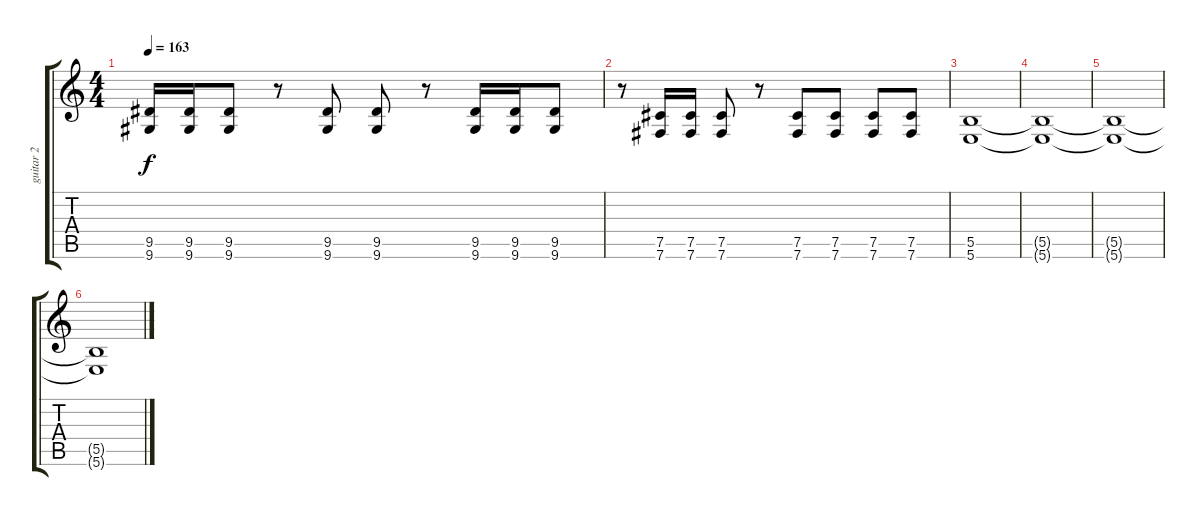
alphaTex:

\track ("guitar 2" "guitar 2") {instrument distortionguitar}
\staff {score tabs}
\tuning (Db4 Ab3 E3 B2 Gb2 B1) {hide}
\ts (4 4)
\tempo 163
\clef g2
\ks c
(9.5 9.6).16{dy f} (9.5 9.6).16 (9.5 9.6).8 r.8 (9.5 9.6).8 (9.5 9.6).8 r.8 (9.5 9.6).16 (9.5 9.6).16 (9.5 9.6).8 |
r.8 (7.5 7.6).16 (7.5 7.6).16 (7.5 7.6).8 r.8 (7.5 7.6).8 (7.5 7.6).8 (7.5 7.6).8 (7.5 7.6).8 |
(5.5 5.6).1 |
(5.5{t} 5.6{t}).1 |
(5.5{t} 5.6{t}).1 |
(5.5{t} 5.6{t}).1
